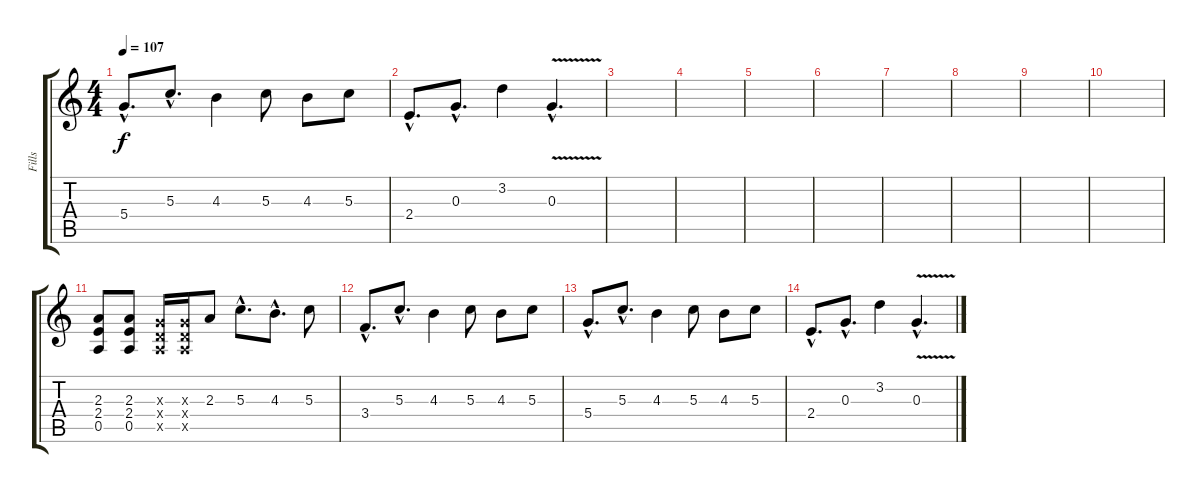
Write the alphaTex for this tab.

\track ("Fills" "Fills") {instrument distortionguitar}
\staff {score tabs}
\tuning (E4 B3 G3 D3 A2 E2) {hide}
\ts (4 4)
\tempo 107
\clef g2
\ks c
5.4{hac}.8{d dy f} 5.3{hac}.8{d} 4.3.4 5.3.8 4.3.8 5.3.8 |
2.4{hac}.8{d} 0.3{hac}.8{d} 3.2.4 0.3{v hac}.4{d} |
|
|
|
|
|
|
|
|
(2.3 2.4 0.5).8 (2.3 2.4 0.5).8 (0.3{x} 0.4{x} 0.5{x}).16 (0.3{x} 0.4{x} 0.5{x}).16 2.3.8 5.3{hac}.8{d} 4.3{hac}.8{d} 5.3.8 |
3.4{hac}.8{d} 5.3{hac}.8{d} 4.3.4 5.3.8 4.3.8 5.3.8 |
5.4{hac}.8{d} 5.3{hac}.8{d} 4.3.4 5.3.8 4.3.8 5.3.8 |
2.4{hac}.8{d} 0.3{hac}.8{d} 3.2.4 0.3{v hac}.4{d}
